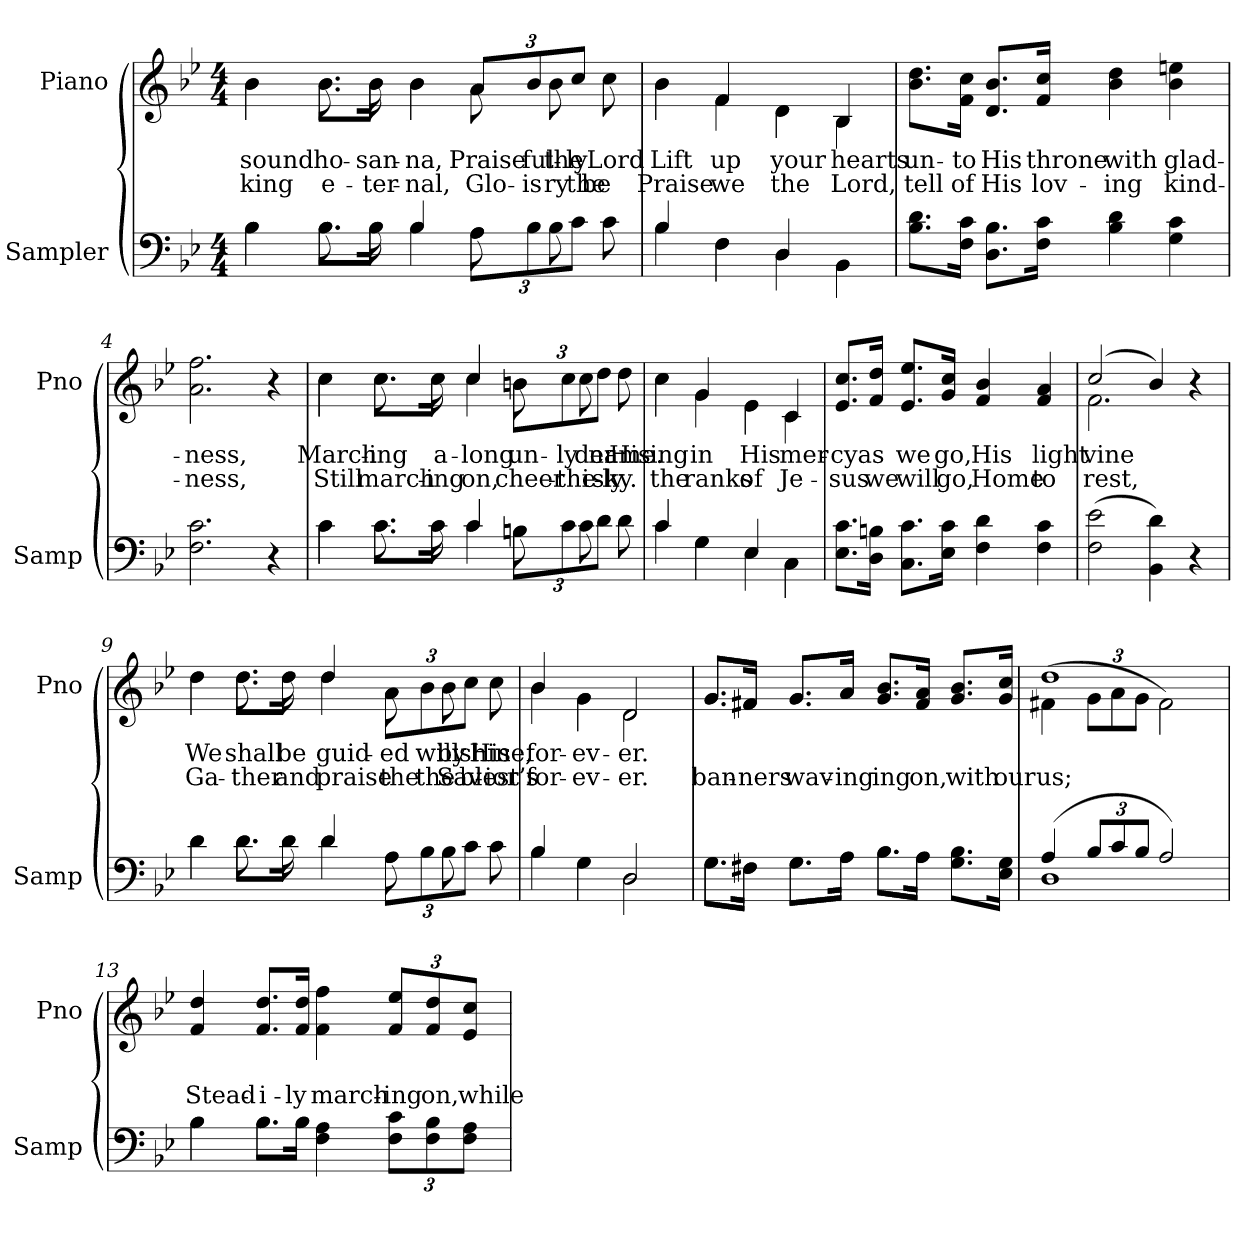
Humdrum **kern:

**kern	**kern	**text	**text
*part2	*part1	*part1	*part1
*staff2	*staff1	*staff1	*staff1
*I"Sampler	*I"Piano	*	*
*I'Samp	*I'Pno	*	*
*clefF4	*clefG2	*	*
*k[b-e-]	*k[b-e-]	*	*
*B-:	*B-:	*	*
*M4/4	*M4/4	*	*
=1	=1	=1	=1
*^	*^	*	*
4B-\	4B-	4b-\	4b-	sound	king
8.B-\L	8.B-	8.b-\L	8.b-	ho-	e-
16B-\Jk	16B-	16b-\Jk	16b-	-san-	-ter-
4B-/	4B-	4b-\	4b-	-na,	-nal,
12A\L	8A	12a/L	8a	Praise	Glo-
12B-\	.	12b-/	.	-ful-	is
.	8B-	.	8b-	the	-ry
12c\J	.	12cc/J	.	-ly	the
8ryy	8c	8ryy	8cc	Lord	be
=2	=2	=2	=2	=2	=2
4B-/	4B-	4b-\	4b-	Lift	Praise
4F\	4F	4f/	4f	up	we
4D/	4D	4d\	4d	your	the
4BB-\	4BB-	4B-/	4B-	hearts	Lord,
*v	*v	*	*	*	*
*	*v	*v	*	*
=3	=3	=3	=3
8.B-\ 8.d\L	8.b-\ 8.dd\L	un-	tell
16F\ 16c\Jk	16f\ 16cc\Jk	-to	of
8.D\ 8.B-\L	8.d/ 8.b-/L	His	His
16F\ 16c\Jk	16f/ 16cc/Jk	throne	lov-
4B- 4d	4b- 4dd	with	-ing
4G 4c	4b- 4een	glad-	kind-
=4	=4	=4	=4
2.F 2.c	2.a 2.ff	-ness,	-ness,
4r	4r	.	.
=5	=5	=5	=5
*^	*^	*	*
4c\	4c	4cc\	4cc	March-	Still
8.c\L	8.c	8.cc\L	8.cc	-ing	march-
16c\Jk	16c	16cc\Jk	16cc	a-	-ing
4c/	4c	4cc/	4cc	-long	on,
12Bn\L	8Bn	12bn\L	8bn	un-	cheer-
12c\	.	12cc\	.	-ly	the
.	8c	.	8cc	-der	-i-
12d\J	.	12dd\J	.	name.	sky.
8ryy	8d	8ryy	8dd	His	-ly
=6	=6	=6	=6	=6	=6
4c/	4c	4cc\	4cc	-ing	the
4G\	4G	4g/	4g	in	ranks
4E-/	4E-	4e-\	4e-	His	of
4C\	4C	4c/	4c	mer-	Je-
*v	*v	*	*	*	*
*	*v	*v	*	*
=7	=7	=7	=7
8.E-\ 8.c\L	8.e-/ 8.cc/L	-cy	-sus
16D\ 16Bn\Jk	16f/ 16dd/Jk	as	we
8.C\ 8.c\L	8.e-/ 8.ee-/L	we	will
16E-\ 16c\Jk	16g/ 16cc/Jk	go,	go,
4F 4d	4f 4b-	His	Home
4F 4c	4f 4a	light	to
=8	=8	=8	=8
*	*^	*	*
(2F 2e-	(2cc/	2.f	-vine	rest,
4BB- 4d)	4b-/)	.	.	.
4r	4r	4ryy	.	.
=9	=9	=9	=9	=9
*^	*	*	*	*
4d\	4d	4dd\	4dd	We	Ga-
8.d\L	8.d	8.dd\L	8.dd	shall	-ther
16d\Jk	16d	16dd\Jk	16dd	be	and
4d/	4d	4dd/	4dd	guid-	praise
12A\L	8A	12a\L	8a	-ed	the
12B-\	.	12b-\	.	will	the
.	8B-	.	8b-	by	Sav-
12c\J	.	12cc\J	.	shine,	blest
8ryy	8c	8ryy	8cc	His	-ior’s
=10	=10	=10	=10	=10	=10
4B-/	4B-	4b-/	4b-	for-	for-
4G\	4G	4g\	4g	-ev-	-ev-
2D/	2D	2d/	2d	-er.	-er.
=11	=11	=11	=11	=11	=11
8.G\L	8.G\L	8.g/L	8.g/L	.	ban-
16F#X\Jk	16F#X\Jk	16f#X/Jk	16f#X/Jk	.	-ners
8.G\L	8.G\L	8.g/L	8.g/L	.	wav-
16A\Jk	16A\Jk	16a/Jk	16a/Jk	.	-ing
8.B-\L	8.B-\L	8.g/ 8.b-/L	2ryy	.	-ing
16A\Jk	16A\Jk	16f#/ 16a/Jk	.	.	on,
8.G\ 8.B-\L	4ryy	8.g/ 8.b-/L	.	.	with
16E-\ 16G\Jk	.	16g/ 16cc/Jk	.	.	our
=12	=12	=12	=12	=12	=12
(4A/	1D	(4f#X\	1dd	.	us;
12B-/L	.	12g\L	.	.	.
12c/	.	12a\	.	.	.
12B-/J	.	12g\J	.	.	.
2A/)	.	2f#\)	.	.	.
*	*	*v	*v	*	*
=13	=13	=13	=13	=13
4B-\	4B-	4f 4dd	.	Stead-
8.B-\L	8.B-\L	8.f/ 8.dd/L	.	-i-
16B-\Jk	16B-\Jk	16f/ 16dd/Jk	.	-ly
4F 4A	2ryy	4f 4ff	.	march-
12F\ 12c\L	.	12f/ 12ee-/L	.	-ing
12F\ 12B-\	.	12f/ 12dd/	.	on,
12F\ 12A\J	.	12e-/ 12cc/J	.	while
*v	*v	*	*	*
=	=	=	=
*-	*-	*-	*-
